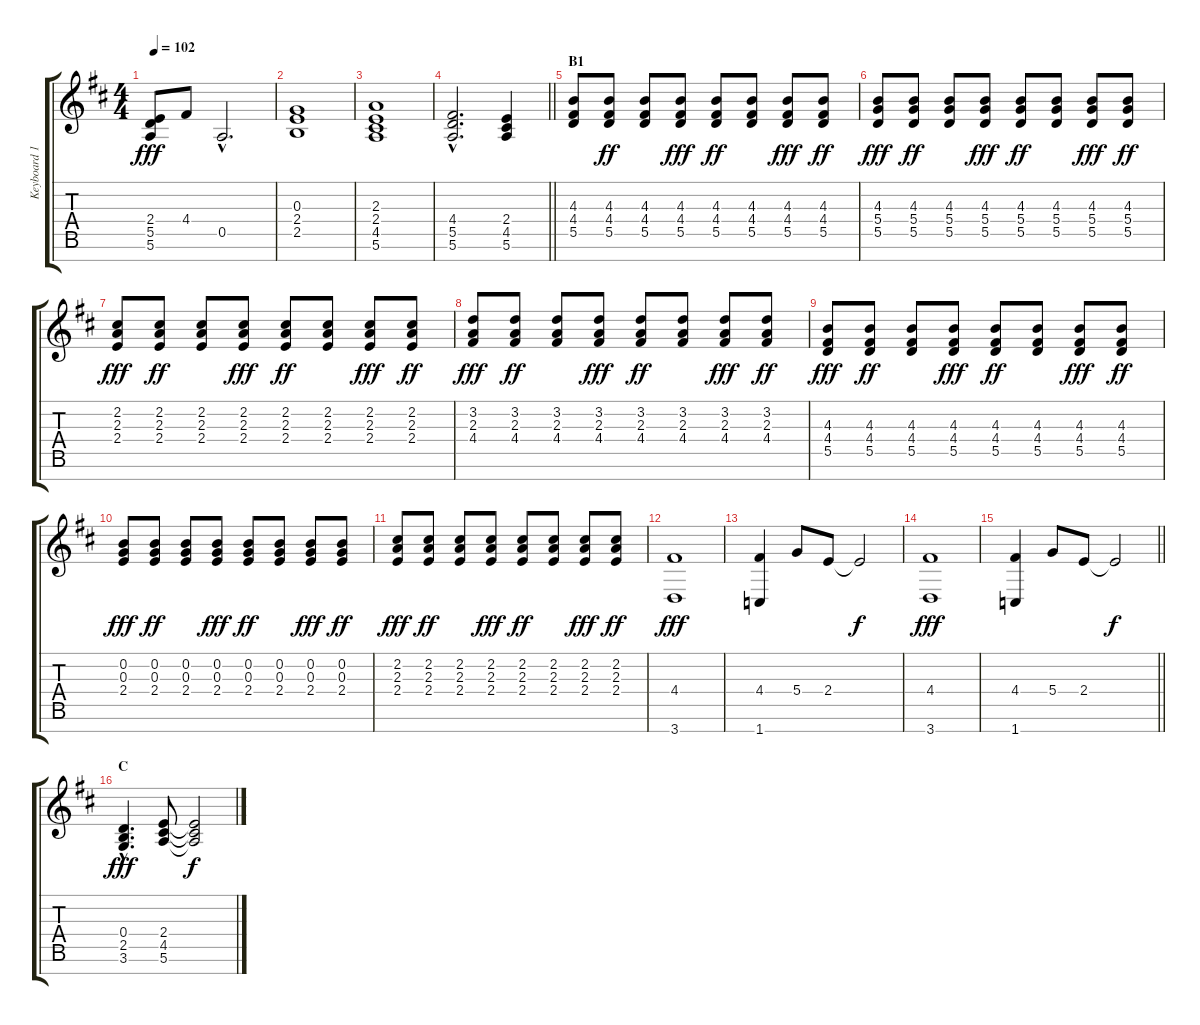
\track ("Keyboard 1" "Keyboard 1") {instrument synthstrings2}
\staff {score tabs}
\tuning (E5 B4 G4 D4 A3 E3 B2) {hide}
\ts (4 4)
\tempo 102
\clef g2
\ks d
(2.4 5.5 5.6).8{dy fff} 4.4.8 0.5{hac}.2{d} |
(0.3 2.4 2.5).1 |
(2.3 2.4 4.5 5.6).1 |
\barLineRight lightlight
(4.4{hac} 5.5{hac} 5.6{hac}).2{d} (2.4 4.5 5.6).4 |
\section ("" "B1")
(4.3 4.4 5.5).8 (4.3 4.4 5.5).8{dy ff} (4.3 4.4 5.5).8 (4.3 4.4 5.5).8{dy fff} (4.3 4.4 5.5).8{dy ff} (4.3 4.4 5.5).8 (4.3 4.4 5.5).8{dy fff} (4.3 4.4 5.5).8{dy ff} |
(4.3 5.4 5.5).8{dy fff} (4.3 5.4 5.5).8{dy ff} (4.3 5.4 5.5).8 (4.3 5.4 5.5).8{dy fff} (4.3 5.4 5.5).8{dy ff} (4.3 5.4 5.5).8 (4.3 5.4 5.5).8{dy fff} (4.3 5.4 5.5).8{dy ff} |
(2.2 2.3 2.4).8{dy fff} (2.2 2.3 2.4).8{dy ff} (2.2 2.3 2.4).8 (2.2 2.3 2.4).8{dy fff} (2.2 2.3 2.4).8{dy ff} (2.2 2.3 2.4).8 (2.2 2.3 2.4).8{dy fff} (2.2 2.3 2.4).8{dy ff} |
(3.2 2.3 4.4).8{dy fff} (3.2 2.3 4.4).8{dy ff} (3.2 2.3 4.4).8 (3.2 2.3 4.4).8{dy fff} (3.2 2.3 4.4).8{dy ff} (3.2 2.3 4.4).8 (3.2 2.3 4.4).8{dy fff} (3.2 2.3 4.4).8{dy ff} |
(4.3 4.4 5.5).8{dy fff} (4.3 4.4 5.5).8{dy ff} (4.3 4.4 5.5).8 (4.3 4.4 5.5).8{dy fff} (4.3 4.4 5.5).8{dy ff} (4.3 4.4 5.5).8 (4.3 4.4 5.5).8{dy fff} (4.3 4.4 5.5).8{dy ff} |
(0.2 0.3 2.4).8{dy fff} (0.2 0.3 2.4).8{dy ff} (0.2 0.3 2.4).8 (0.2 0.3 2.4).8{dy fff} (0.2 0.3 2.4).8{dy ff} (0.2 0.3 2.4).8 (0.2 0.3 2.4).8{dy fff} (0.2 0.3 2.4).8{dy ff} |
(2.2 2.3 2.4).8{dy fff} (2.2 2.3 2.4).8{dy ff} (2.2 2.3 2.4).8 (2.2 2.3 2.4).8{dy fff} (2.2 2.3 2.4).8{dy ff} (2.2 2.3 2.4).8 (2.2 2.3 2.4).8{dy fff} (2.2 2.3 2.4).8{dy ff} |
(4.4 3.7).1{dy fff} |
(4.4 1.7).4 5.4.8 2.4.8 2.4{t}.2{dy f} |
(4.4 3.7).1{dy fff} |
\barLineRight lightlight
(4.4 1.7).4 5.4.8 2.4.8 2.4{t}.2{dy f} |
\section ("" "C")
(0.4{hac} 2.5{hac} 3.6{hac}).4{d dy fff} (2.4 4.5 5.6).8 (2.4{t} 4.5{t} 5.6{t}).2{dy f}
